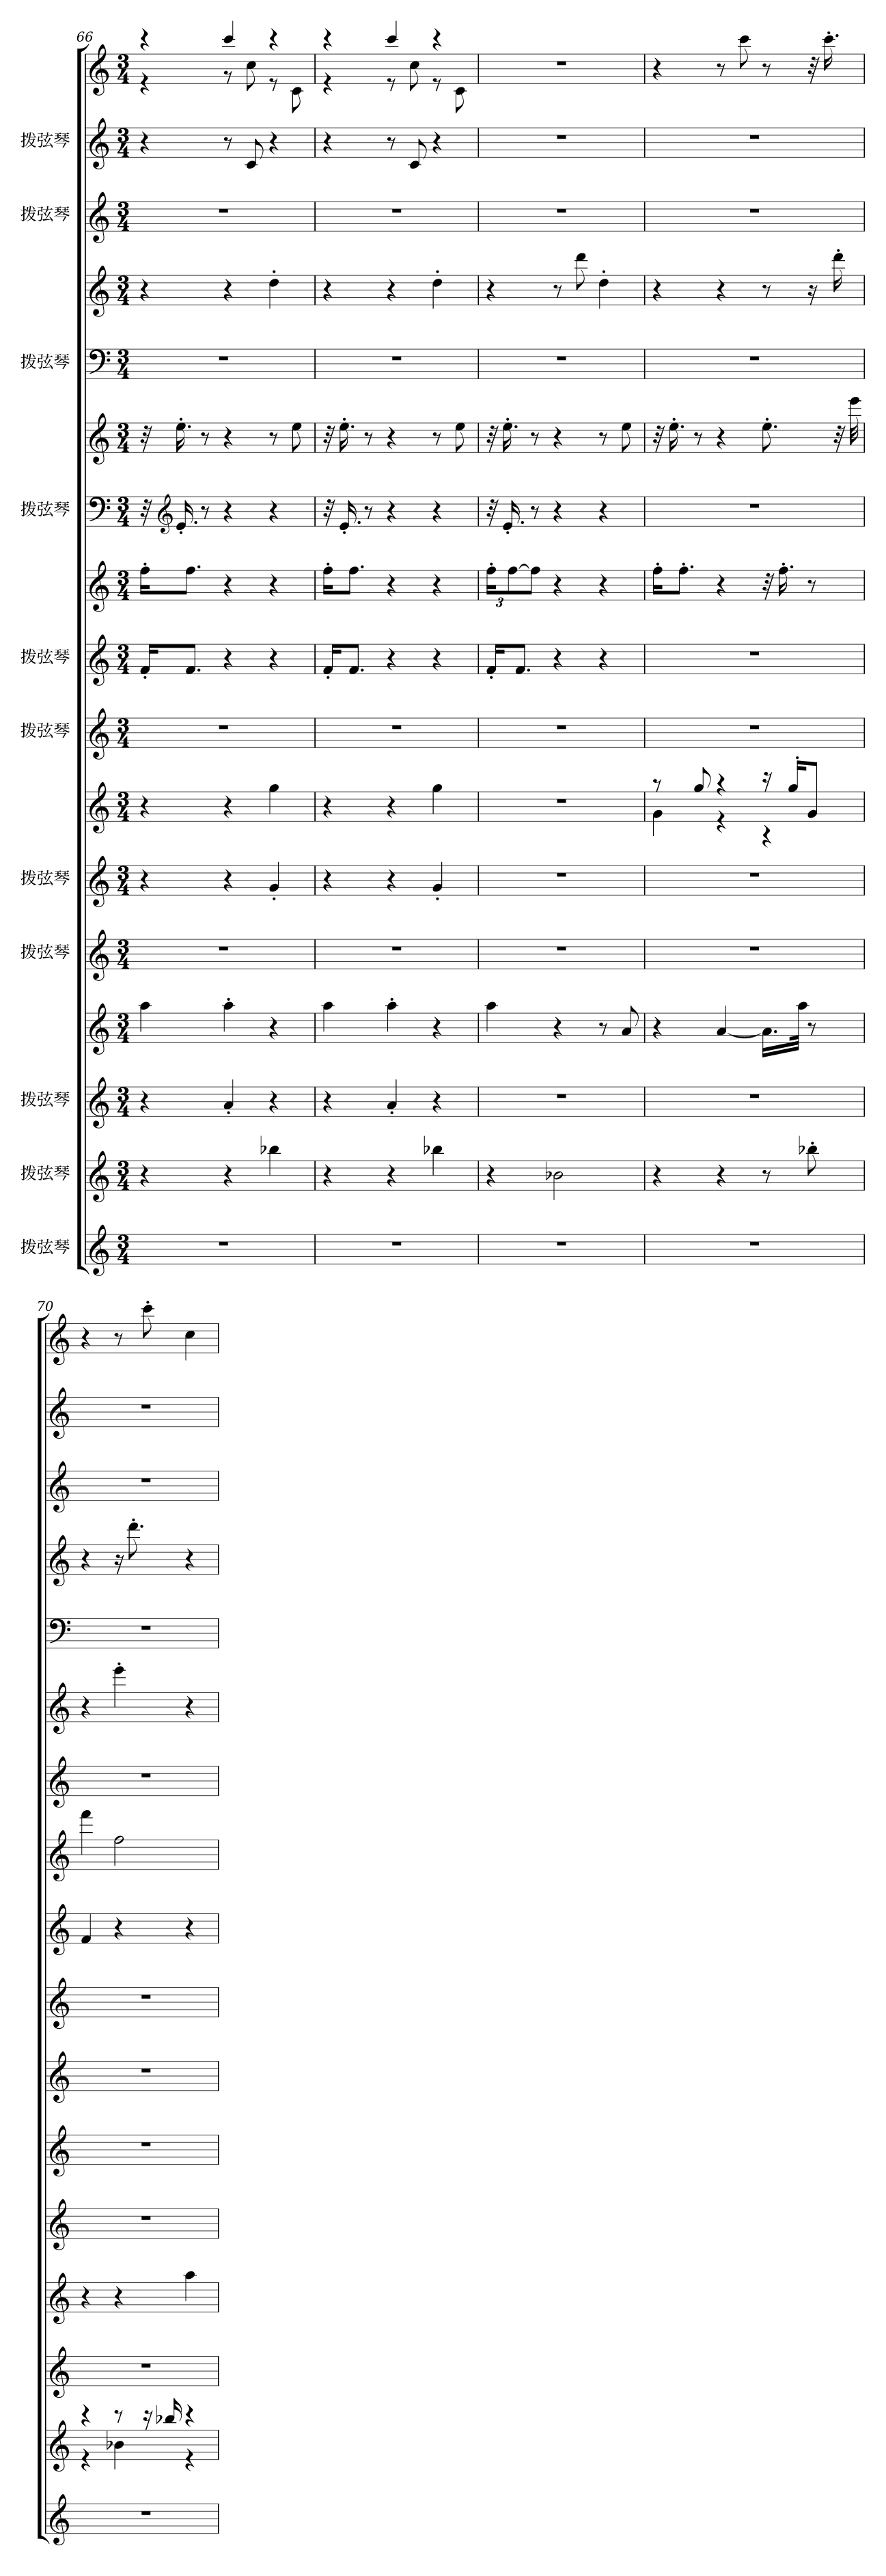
**kern	**kern	**kern	**kern	**kern	**kern	**kern	**kern	**kern	**kern	**kern	**kern	**kern	**kern	**kern	**kern	**kern
*part11	*part10	*part9	*part9	*part8	*part7	*part7	*part6	*part5	*part5	*part4	*part4	*part3	*part3	*part2	*part1	*part1
*staff17	*staff16	*staff15	*staff14	*staff13	*staff12	*staff11	*staff10	*staff9	*staff8	*staff7	*staff6	*staff5	*staff4	*staff3	*staff2	*staff1
*I"拨弦琴	*I"拨弦琴	*I"拨弦琴	*	*I"拨弦琴	*I"拨弦琴	*	*I"拨弦琴	*I"拨弦琴	*	*I"拨弦琴	*	*I"拨弦琴	*	*I"拨弦琴	*I"拨弦琴	*
*clefG2	*clefG2	*clefG2	*clefG2	*clefG2	*clefG2	*clefG2	*clefG2	*clefG2	*clefG2	*clefF4	*clefG2	*clefF4	*clefG2	*clefG2	*clefG2	*clefG2
*k[]	*k[]	*k[]	*k[]	*k[]	*k[]	*k[]	*k[]	*k[]	*k[]	*k[]	*k[]	*k[]	*k[]	*k[]	*k[]	*k[]
*M3/4	*M3/4	*M3/4	*M3/4	*M3/4	*M3/4	*M3/4	*M3/4	*M3/4	*M3/4	*M3/4	*M3/4	*M3/4	*M3/4	*M3/4	*M3/4	*M3/4
=66	=66	=66	=66	=66	=66	=66	=66	=66	=66	=66	=66	=66	=66	=66	=66	=66
*	*	*	*	*	*	*	*	*	*	*	*	*	*	*	*	*^
2.r	4r	4r	4aa\	2.r	4r	4r	2.r	16f'/KL	16ff'\KL	32r	32r	2.r	4r	2.r	4r	4r	4r
*	*	*	*	*	*	*	*	*	*	*clefG2	*	*	*	*	*	*	*
.	.	.	.	.	.	.	.	.	.	16.e'/	16.ee'\	.	.	.	.	.	.
.	.	.	.	.	.	.	.	8.f/J	8.ff\J	.	.	.	.	.	.	.	.
.	.	.	.	.	.	.	.	.	.	8r	8r	.	.	.	.	.	.
.	4r	4a'/	4aa'\	.	4r	4r	.	4r	4r	4r	4r	.	4r	.	8r	4ccc/	8r
.	.	.	.	.	.	.	.	.	.	.	.	.	.	.	8c/	.	8cc\
.	4bb-X\	4r	4r	.	4g'/	4gg\	.	4r	4r	4r	8r	.	4dd'\	.	4r	4r	8r
.	.	.	.	.	.	.	.	.	.	.	8ee\	.	.	.	.	.	8c\
=67	=67	=67	=67	=67	=67	=67	=67	=67	=67	=67	=67	=67	=67	=67	=67	=67	=67
2.r	4r	4r	4aa\	2.r	4r	4r	2.r	16f'/KL	16ff'\KL	32r	32r	2.r	4r	2.r	4r	4r	4r
.	.	.	.	.	.	.	.	.	.	16.e'/	16.ee'\	.	.	.	.	.	.
.	.	.	.	.	.	.	.	8.f/J	8.ff\J	.	.	.	.	.	.	.	.
.	.	.	.	.	.	.	.	.	.	8r	8r	.	.	.	.	.	.
.	4r	4a'/	4aa'\	.	4r	4r	.	4r	4r	4r	4r	.	4r	.	8r	4ccc/	8r
.	.	.	.	.	.	.	.	.	.	.	.	.	.	.	8c/	.	8cc\
.	4bb-X\	4r	4r	.	4g'/	4gg\	.	4r	4r	4r	8r	.	4dd'\	.	4r	4r	8r
.	.	.	.	.	.	.	.	.	.	.	8ee\	.	.	.	.	.	8c\
*	*	*	*	*	*	*	*	*	*	*	*	*	*	*	*	*v	*v
!!LO:PB:g=z
=68	=68	=68	=68	=68	=68	=68	=68	=68	=68	=68	=68	=68	=68	=68	=68	=68
*	*	*	*	*	*	*	*	*	*Xbrackettup	*	*	*	*	*	*	*
2.r	4r	2.r	4aa\	2.r	2.r	2.r	2.r	16f'/KL	24ff'\KL	32r	32r	2.r	4r	2.r	2.r	2.r
.	.	.	.	.	.	.	.	.	.	16.e'/	16.ee'\	.	.	.	.	.
.	.	.	.	.	.	.	.	.	[12ff\	.	.	.	.	.	.	.
.	.	.	.	.	.	.	.	8.f/J	.	.	.	.	.	.	.	.
.	.	.	.	.	.	.	.	.	8ff\J]	8r	8r	.	.	.	.	.
.	2b-X\	.	4r	.	.	.	.	4r	4r	4r	4r	.	8r	.	.	.
.	.	.	.	.	.	.	.	.	.	.	.	.	8ddd\	.	.	.
.	.	.	8r	.	.	.	.	4r	4r	4r	8r	.	4dd'\	.	.	.
.	.	.	8a/	.	.	.	.	.	.	.	8ee\	.	.	.	.	.
=69	=69	=69	=69	=69	=69	=69	=69	=69	=69	=69	=69	=69	=69	=69	=69	=69
*	*	*	*	*	*	*^	*	*	*	*	*	*	*	*	*	*
2.r	4r	2.r	4r	2.r	2.r	8r	4g\	2.r	2.r	16ff'\KL	2.r	32r	2.r	4r	2.r	2.r	4r
.	.	.	.	.	.	.	.	.	.	.	.	16.ee'\	.	.	.	.	.
.	.	.	.	.	.	.	.	.	.	8.ff'\J	.	.	.	.	.	.	.
.	.	.	.	.	.	8gg/	.	.	.	.	.	8r	.	.	.	.	.
.	4r	.	[4a/	.	.	4r	4r	.	.	4r	.	4r	.	4r	.	.	8r
.	.	.	.	.	.	.	.	.	.	.	.	.	.	.	.	.	8ccc\
.	8r	.	16.a\LL]	.	.	16r	4r	.	.	32r	.	8.ee'\	.	8r	.	.	8r
.	.	.	.	.	.	.	.	.	.	16.ff'\	.	.	.	.	.	.	.
.	.	.	.	.	.	16gg'/KL	.	.	.	.	.	.	.	.	.	.	.
.	.	.	32aa\JJk	.	.	.	.	.	.	.	.	.	.	.	.	.	.
.	8bb-X'\	.	8r	.	.	8g/J	.	.	.	8r	.	.	.	16r	.	.	32r
.	.	.	.	.	.	.	.	.	.	.	.	.	.	.	.	.	16.ccc'\
.	.	.	.	.	.	.	.	.	.	.	.	32r	.	16ddd'\	.	.	.
.	.	.	.	.	.	.	.	.	.	.	.	32eee\	.	.	.	.	.
*	*	*	*	*	*	*v	*v	*	*	*	*	*	*	*	*	*	*
=70	=70	=70	=70	=70	=70	=70	=70	=70	=70	=70	=70	=70	=70	=70	=70	=70
*	*^	*	*	*	*	*	*	*	*	*	*	*	*	*	*	*
2.r	4r	4r	2.r	4r	2.r	2.r	2.r	2.r	4f/	4fff\	2.r	4r	2.r	4r	2.r	2.r	4r
.	8r	4b-X\	.	4r	.	.	.	.	4r	2ff\	.	4eee'\	.	16r	.	.	8r
.	.	.	.	.	.	.	.	.	.	.	.	.	.	8.ddd'\	.	.	.
.	16r	.	.	.	.	.	.	.	.	.	.	.	.	.	.	.	8ccc'\
.	16bb-X/	.	.	.	.	.	.	.	.	.	.	.	.	.	.	.	.
.	4r	4r	.	4aa\	.	.	.	.	4r	.	.	4r	.	4r	.	.	4cc\
*	*v	*v	*	*	*	*	*	*	*	*	*	*	*	*	*	*	*
=	=	=	=	=	=	=	=	=	=	=	=	=	=	=	=	=
*-	*-	*-	*-	*-	*-	*-	*-	*-	*-	*-	*-	*-	*-	*-	*-	*-
